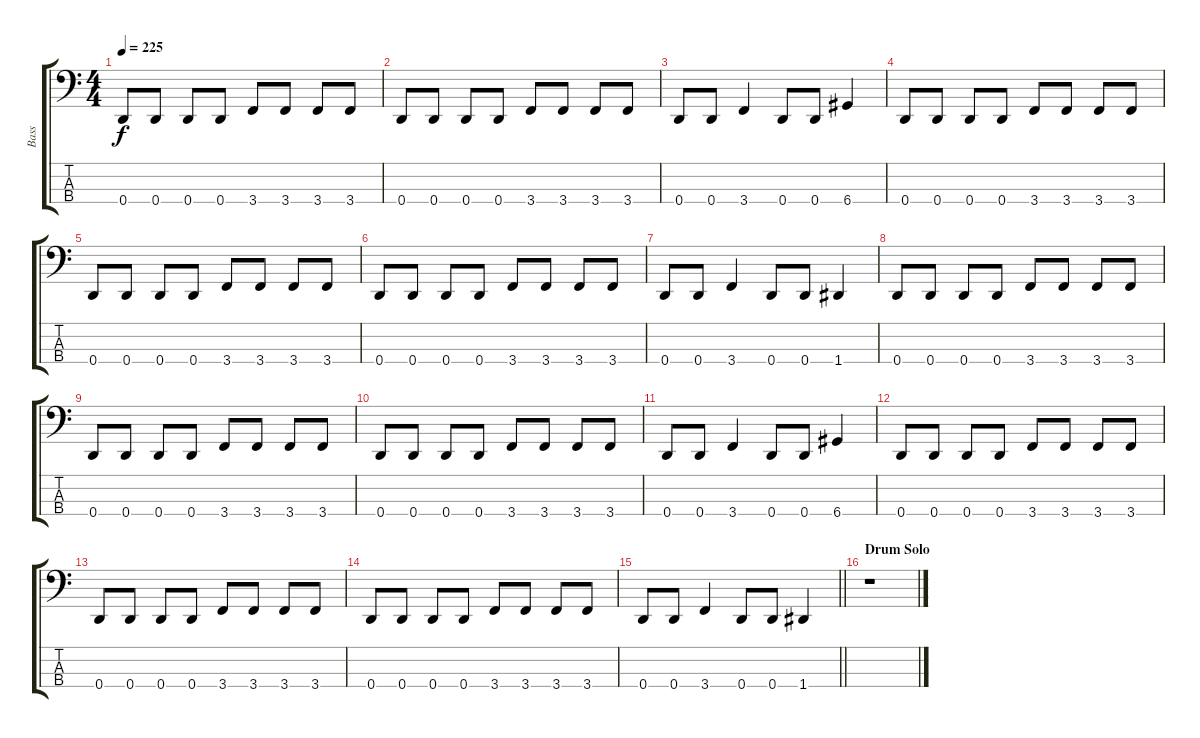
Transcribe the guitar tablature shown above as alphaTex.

\track ("Bass" "Bass") {instrument electricbassfinger}
\staff {score tabs}
\tuning (F2 C2 G1 D1) {hide}
\ts (4 4)
\tempo 225
\clef f4
\ks c
0.4.8{dy f} 0.4.8 0.4.8 0.4.8 3.4.8 3.4.8 3.4.8 3.4.8 |
0.4.8 0.4.8 0.4.8 0.4.8 3.4.8 3.4.8 3.4.8 3.4.8 |
0.4.8 0.4.8 3.4.4 0.4.8 0.4.8 6.4.4 |
0.4.8 0.4.8 0.4.8 0.4.8 3.4.8 3.4.8 3.4.8 3.4.8 |
0.4.8 0.4.8 0.4.8 0.4.8 3.4.8 3.4.8 3.4.8 3.4.8 |
0.4.8 0.4.8 0.4.8 0.4.8 3.4.8 3.4.8 3.4.8 3.4.8 |
0.4.8 0.4.8 3.4.4 0.4.8 0.4.8 1.4.4 |
0.4.8 0.4.8 0.4.8 0.4.8 3.4.8 3.4.8 3.4.8 3.4.8 |
0.4.8 0.4.8 0.4.8 0.4.8 3.4.8 3.4.8 3.4.8 3.4.8 |
0.4.8 0.4.8 0.4.8 0.4.8 3.4.8 3.4.8 3.4.8 3.4.8 |
0.4.8 0.4.8 3.4.4 0.4.8 0.4.8 6.4.4 |
0.4.8 0.4.8 0.4.8 0.4.8 3.4.8 3.4.8 3.4.8 3.4.8 |
0.4.8 0.4.8 0.4.8 0.4.8 3.4.8 3.4.8 3.4.8 3.4.8 |
0.4.8 0.4.8 0.4.8 0.4.8 3.4.8 3.4.8 3.4.8 3.4.8 |
\barLineRight lightlight
0.4.8 0.4.8 3.4.4 0.4.8 0.4.8 1.4.4 |
\section ("" "Drum Solo")
r.1
